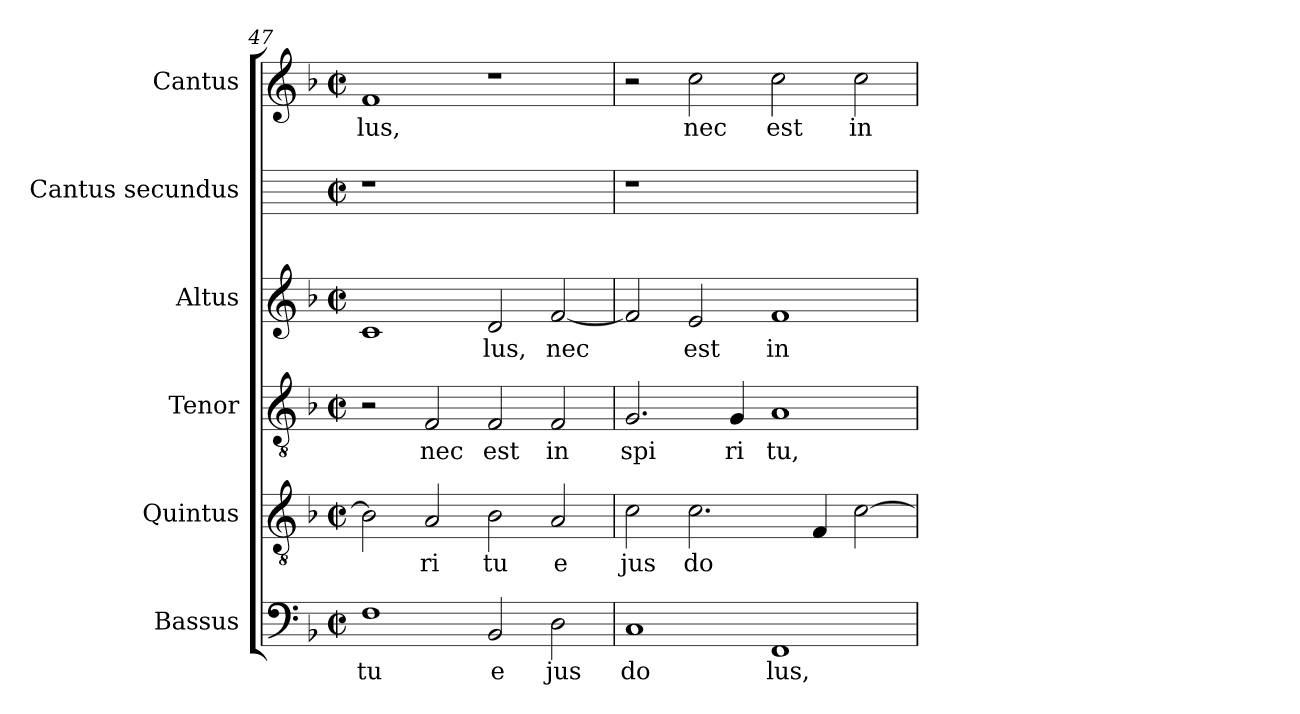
**kern	**text	**kern	**text	**kern	**text	**kern	**text	**kern	**kern	**text
*part6	*part6	*part5	*part5	*part4	*part4	*part3	*part3	*part2	*part1	*part1
*staff6	*staff6	*staff5	*staff5	*staff4	*staff4	*staff3	*staff3	*staff2	*staff1	*staff1
*I"Bassus	*	*I"Quintus	*	*I"Tenor	*	*I"Altus	*	*I"Cantus  secundus	*I"Cantus	*
*I'B	*	*I'Q	*	*I'T	*	*I'A	*	*	*I'C	*
*clefF4	*	*clefGv2	*	*clefGv2	*	*clefG2	*	*	*clefG2	*
*k[b-]	*	*k[b-]	*	*k[b-]	*	*k[b-]	*	*k[]	*k[b-]	*
*F:	*	*F:	*	*F:	*	*F:	*	*C:	*F:	*
*M2/2	*	*M2/2	*	*M2/2	*	*M2/2	*	*M2/2	*M2/2	*
*met(c|)	*	*met(c|)	*	*met(c|)	*	*met(c|)	*	*met(c|)	*met(c|)	*
=47	=47	=47	=47	=47	=47	=47	=47	=47	=47	=47
!	!LO:LY:b:cj	!	!LO:LY:b:cj	!	!	!	!LO:LY:b:cj	!	!	!LO:LY:b:cj
1F	tu	2B-\]	.	2r	.	1c	--	1r	1f	lus,
!	!	!	!LO:LY:b:cj	!	!LO:LY:b:cj	!	!	!	!	!
.	.	2A/	ri	2F/	nec	.	.	.	.	.
!	!LO:LY:b:cj	!	!LO:LY:b:cj	!	!LO:LY:b:cj	!	!LO:LY:b:cj	!	!	!
2BB-/	e	2B-\	tu	2F/	est	2d/	-lus,	1ryy	1r	.
!	!LO:LY:b:cj	!	!LO:LY:b:cj	!	!LO:LY:b:cj	!	!LO:LY:b:cj	!	!	!
2D\	jus	2A/	e	2F/	in	[<2f/	nec	.	.	.
!!LO:PB:g=z
=48	=48	=48	=48	=48	=48	=48	=48	=48	=48	=48
!	!LO:LY:b:cj	!	!LO:LY:b:cj	!	!LO:LY:b:cj	!	!LO:LY:b:cj	!	!	!
1C	do	2c\	jus	2.G/	spi	2f/]	.	1r	2r	.
!	!	!	!LO:LY:b:cj	!	!	!	!LO:LY:b:cj	!	!	!LO:LY:b:cj
.	.	2.c\	do	.	.	2e/	est	.	2cc\	nec
!	!	!	!	!	!LO:LY:b:cj	!	!	!	!	!
.	.	.	.	4G/	ri	.	.	.	.	.
!	!LO:LY:b:cj	!	!	!	!LO:LY:b:cj	!	!LO:LY:b:cj	!	!	!LO:LY:b:cj
1FF	lus,	.	.	1A	tu,	1f	in	1ryy	2cc\	est
!	!	!	!LO:LY:b:cj	!	!	!	!	!	!	!
.	.	4F/	.	.	.	.	.	.	.	.
!	!	!	!LO:LY:b:cj	!	!	!	!	!	!	!LO:LY:b:cj
.	.	[>2c\	.	.	.	.	.	.	2cc\	in
=	=	=	=	=	=	=	=	=	=	=
*-	*-	*-	*-	*-	*-	*-	*-	*-	*-	*-
